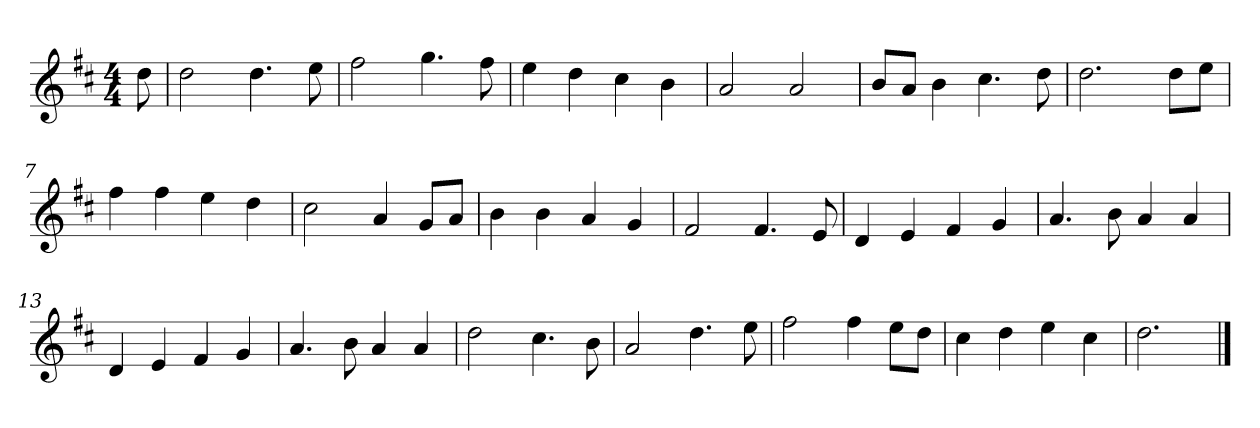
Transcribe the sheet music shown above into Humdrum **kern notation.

**kern
*part1
*staff1
*k[f#c#]
*M4/4
*MM120
=
8dd
=1
2dd
4.dd
8ee
=2
2ff#
4.gg
8ff#
=3
4ee
4dd
4cc#
4b
=4
2a
2a
=5
8bL
8aJ
4b
4.cc#
8dd
=6
2.dd
8ddL
8eeJ
=7
4ff#
4ff#
4ee
4dd
=8
2cc#
4a
8gL
8aJ
=9
4b
4b
4a
4g
=10
2f#
4.f#
8e
=11
4d
4e
4f#
4g
=12
4.a
8b
4a
4a
=13
4d
4e
4f#
4g
=14
4.a
8b
4a
4a
=15
2dd
4.cc#
8b
=16
2a
4.dd
8ee
=17
2ff#
4ff#
8eeL
8ddJ
=18
4cc#
4dd
4ee
4cc#
=19
2.dd
==
*-
